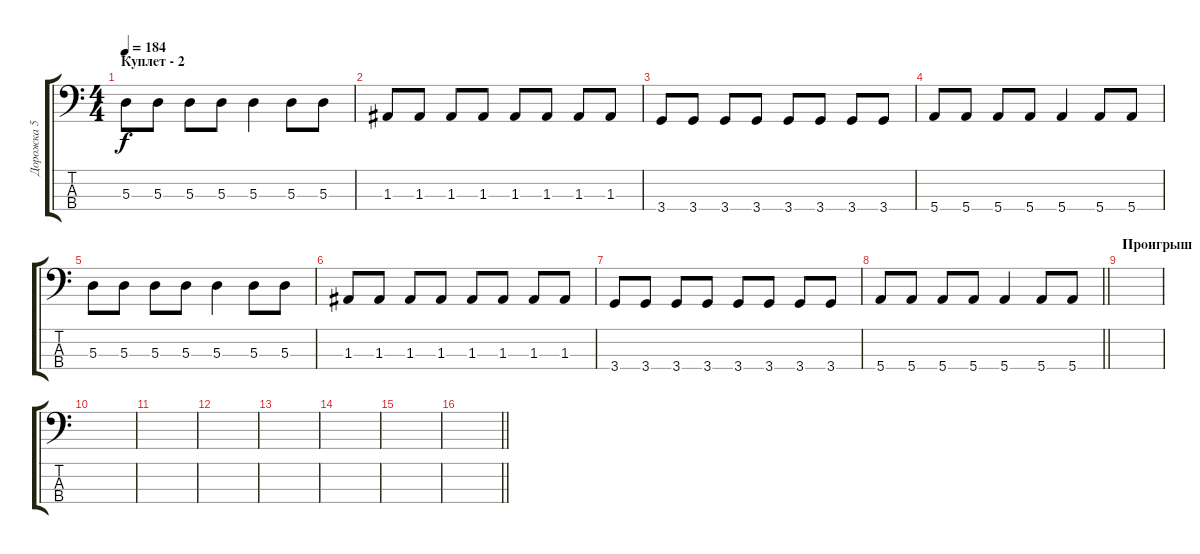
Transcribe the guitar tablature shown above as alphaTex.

\track ("Дорожка 5" "Дорожка 5") {instrument electricbassfinger}
\staff {score tabs}
\tuning (G2 D2 A1 E1) {hide}
\ts (4 4)
\section ("" "Куплет - 2")
\tempo 184
\clef f4
\ks c
5.3.8{dy f} 5.3.8 5.3.8 5.3.8 5.3.4 5.3.8 5.3.8 |
1.3.8 1.3.8 1.3.8 1.3.8 1.3.8 1.3.8 1.3.8 1.3.8 |
3.4.8 3.4.8 3.4.8 3.4.8 3.4.8 3.4.8 3.4.8 3.4.8 |
5.4.8 5.4.8 5.4.8 5.4.8 5.4.4 5.4.8 5.4.8 |
5.3.8 5.3.8 5.3.8 5.3.8 5.3.4 5.3.8 5.3.8 |
1.3.8 1.3.8 1.3.8 1.3.8 1.3.8 1.3.8 1.3.8 1.3.8 |
3.4.8 3.4.8 3.4.8 3.4.8 3.4.8 3.4.8 3.4.8 3.4.8 |
\barLineRight lightlight
5.4.8 5.4.8 5.4.8 5.4.8 5.4.4 5.4.8 5.4.8 |
\section ("" "Проигрыш ")
|
|
|
|
|
|
|
\barLineRight lightlight
